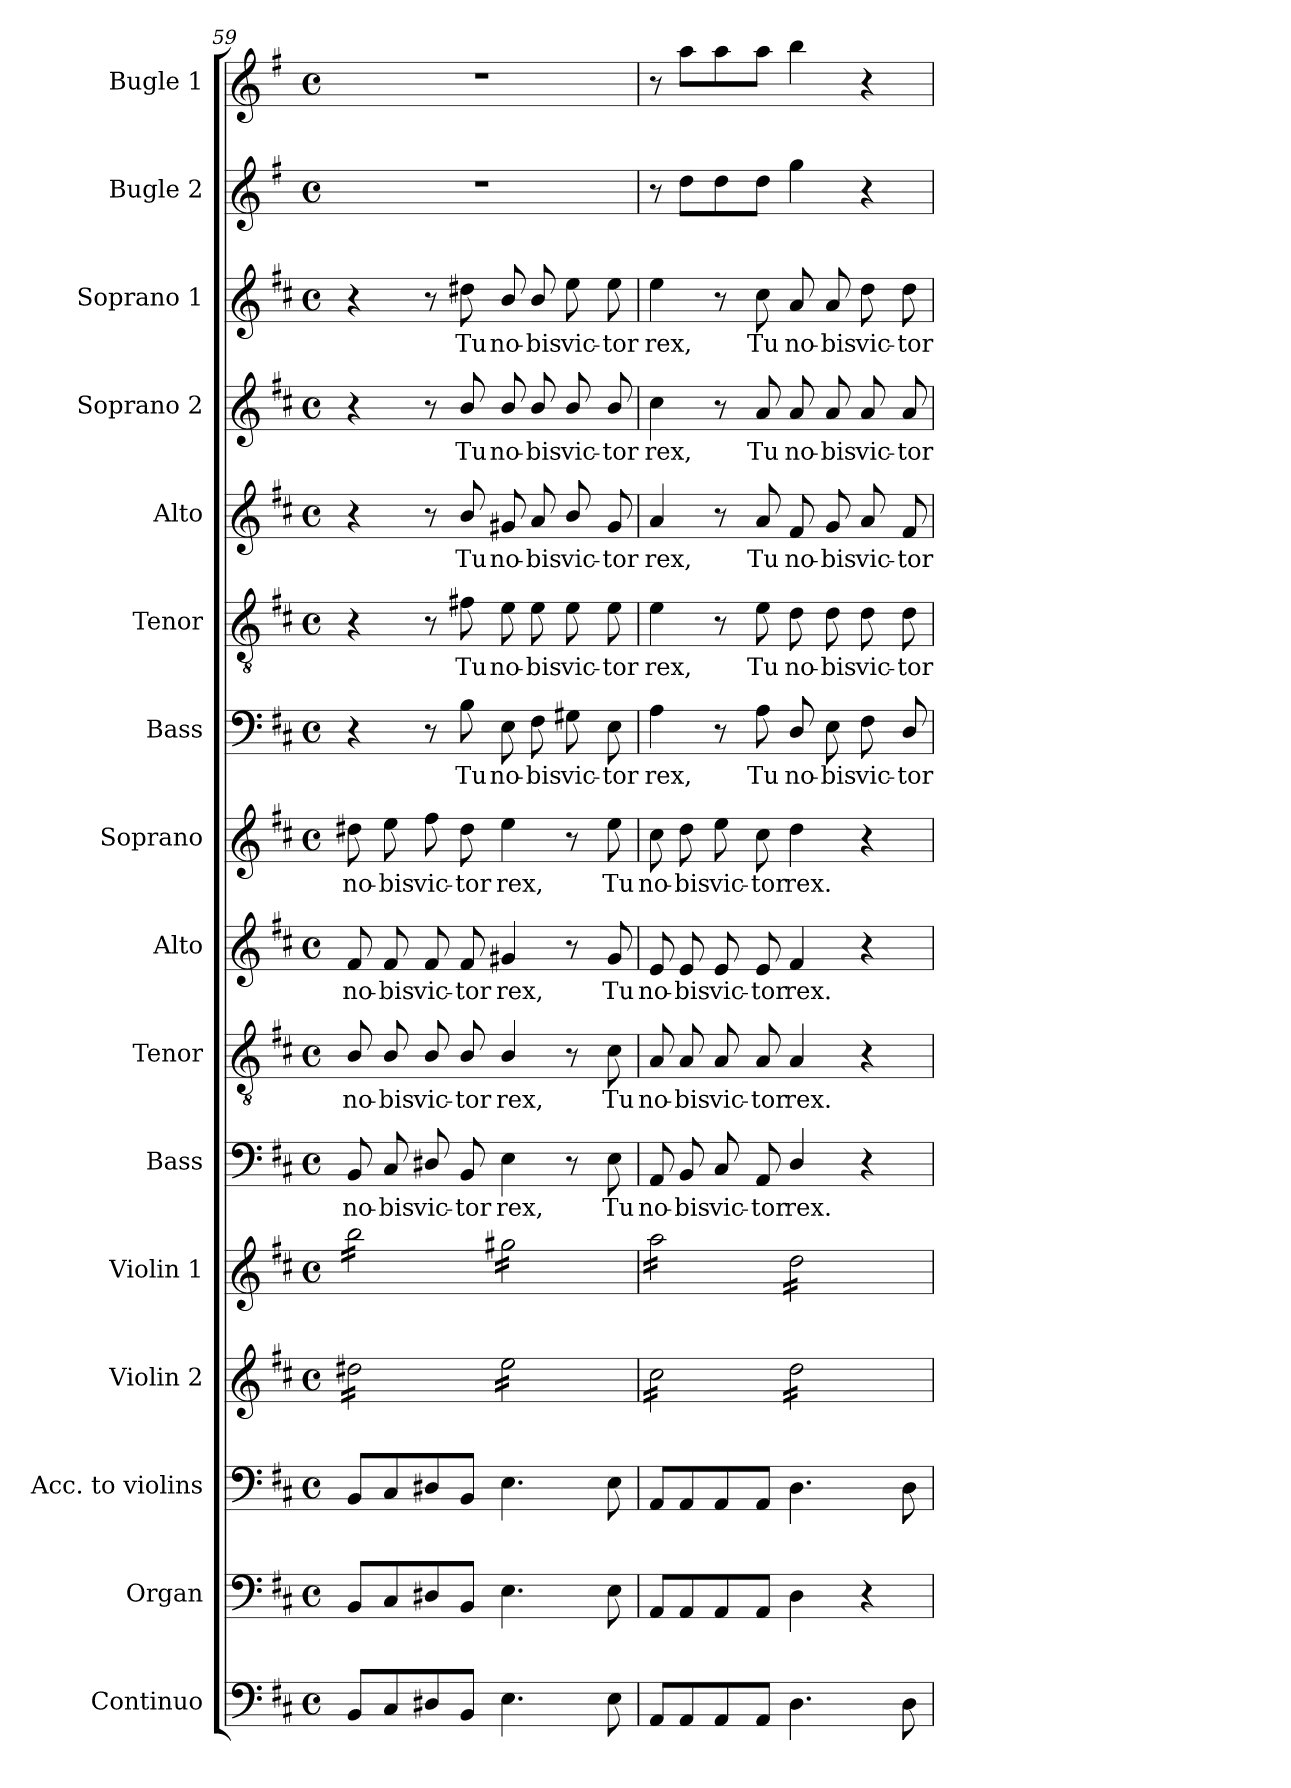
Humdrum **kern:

**kern	**kern	**kern	**kern	**kern	**kern	**text	**kern	**text	**kern	**text	**kern	**text	**kern	**text	**kern	**text	**kern	**text	**kern	**text	**kern	**text	**kern	**kern
*part16	*part15	*part14	*part13	*part12	*part11	*part11	*part10	*part10	*part9	*part9	*part8	*part8	*part7	*part7	*part6	*part6	*part5	*part5	*part4	*part4	*part3	*part3	*part2	*part1
*staff16	*staff15	*staff14	*staff13	*staff12	*staff11	*staff11	*staff10	*staff10	*staff9	*staff9	*staff8	*staff8	*staff7	*staff7	*staff6	*staff6	*staff5	*staff5	*staff4	*staff4	*staff3	*staff3	*staff2	*staff1
*I"Continuo	*I"Organ	*I"Acc. to violins	*I"Violin 2	*I"Violin 1	*I"Bass	*	*I"Tenor	*	*I"Alto	*	*I"Soprano	*	*I"Bass	*	*I"Tenor	*	*I"Alto	*	*I"Soprano 2	*	*I"Soprano 1	*	*I"Bugle  2	*I"Bugle 1
*I'Cont.	*I'Org.	*	*I'Vln. 2	*I'Vln. 1	*I'B.	*	*I'T.	*	*I'A.	*	*I'S.	*	*I'B.	*	*I'T.	*	*I'A.	*	*I'S2.	*	*I'S1.	*	*I'Bug 2	*I'Bug. 1
!!LO:PB:g=z
*clefF4	*clefF4	*clefF4	*clefG2	*clefG2	*clefF4	*	*clefGv2	*	*clefG2	*	*clefG2	*	*clefF4	*	*clefGv2	*	*clefG2	*	*clefG2	*	*clefG2	*	*clefG2	*clefG2
*	*	*	*	*	*	*	*ITrd7c12	*	*	*	*	*	*	*	*ITrd7c12	*	*	*	*	*	*	*	*ITrd3c5	*ITrd3c5
*k[f#c#]	*k[f#c#]	*k[f#c#]	*k[f#c#]	*k[f#c#]	*k[f#c#]	*	*k[f#c#]	*	*k[f#c#]	*	*k[f#c#]	*	*k[f#c#]	*	*k[f#c#]	*	*k[f#c#]	*	*k[f#c#]	*	*k[f#c#]	*	*k[f#c#]	*k[f#c#]
*D:	*D:	*D:	*D:	*D:	*D:	*	*D:	*	*D:	*	*D:	*	*D:	*	*D:	*	*D:	*	*D:	*	*D:	*	*D:	*D:
*M4/4	*M4/4	*M4/4	*M4/4	*M4/4	*M4/4	*	*M4/4	*	*M4/4	*	*M4/4	*	*M4/4	*	*M4/4	*	*M4/4	*	*M4/4	*	*M4/4	*	*M4/4	*M4/4
*met(c)	*met(c)	*met(c)	*met(c)	*met(c)	*met(c)	*	*met(c)	*	*met(c)	*	*met(c)	*	*met(c)	*	*met(c)	*	*met(c)	*	*met(c)	*	*met(c)	*	*met(c)	*met(c)
=59	=59	=59	=59	=59	=59	=59	=59	=59	=59	=59	=59	=59	=59	=59	=59	=59	=59	=59	=59	=59	=59	=59	=59	=59
!	!	!	!	!	!	!LO:LY:b:color=#000000	!	!	!	!	!	!	!	!	!	!	!	!	!	!	!	!	!	!
!	!	!	!	!	!	!	!	!LO:LY:b:color=#000000	!	!	!	!	!	!	!	!	!	!	!	!	!	!	!	!
!	!	!	!	!	!	!	!	!	!	!LO:LY:b:color=#000000	!	!	!	!	!	!	!	!	!	!	!	!	!	!
!	!	!	!	!	!	!	!	!	!	!	!	!LO:LY:b:color=#000000	!	!	!	!	!	!	!	!	!	!	!	!
*	*	*	*tremolo	*	*	*	*	*	*	*	*	*	*	*	*	*	*	*	*	*	*	*	*	*
*	*	*	*	*tremolo	*	*	*	*	*	*	*	*	*	*	*	*	*	*	*	*	*	*	*	*
8BBi/L	8BBi/L	8BBi/L	16dd#Xi\LL	16bbi\LL	8BBi/	no-	8BBi/	no-	8f#i/	no-	8dd#Xi\	no-	4r	.	4r	.	4r	.	4r	.	4r	.	1r	1r
.	.	.	16dd#Xi\	16bbi\	.	.	.	.	.	.	.	.	.	.	.	.	.	.	.	.	.	.	.	.
!	!	!	!	!	!	!LO:LY:b:color=#000000	!	!	!	!	!	!	!	!	!	!	!	!	!	!	!	!	!	!
!	!	!	!	!	!	!	!	!LO:LY:b:color=#000000	!	!	!	!	!	!	!	!	!	!	!	!	!	!	!	!
!	!	!	!	!	!	!	!	!	!	!LO:LY:b:color=#000000	!	!	!	!	!	!	!	!	!	!	!	!	!	!
!	!	!	!	!	!	!	!	!	!	!	!	!LO:LY:b:color=#000000	!	!	!	!	!	!	!	!	!	!	!	!
8C#i/	8C#i/	8C#i/	16dd#Xi\	16bbi\	8C#i/	-bis	8BBi/	-bis	8f#i/	-bis	8eei\	-bis	.	.	.	.	.	.	.	.	.	.	.	.
.	.	.	16dd#Xi\	16bbi\	.	.	.	.	.	.	.	.	.	.	.	.	.	.	.	.	.	.	.	.
!	!	!	!	!	!	!LO:LY:b:color=#000000	!	!	!	!	!	!	!	!	!	!	!	!	!	!	!	!	!	!
!	!	!	!	!	!	!	!	!LO:LY:b:color=#000000	!	!	!	!	!	!	!	!	!	!	!	!	!	!	!	!
!	!	!	!	!	!	!	!	!	!	!LO:LY:b:color=#000000	!	!	!	!	!	!	!	!	!	!	!	!	!	!
!	!	!	!	!	!	!	!	!	!	!	!	!LO:LY:b:color=#000000	!	!	!	!	!	!	!	!	!	!	!	!
8D#Xi/	8D#Xi/	8D#Xi/	16dd#Xi\	16bbi\	8D#Xi/	vic-	8BBi/	vic-	8f#i/	vic-	8ff#i\	vic-	8r	.	8r	.	8r	.	8r	.	8r	.	.	.
.	.	.	16dd#Xi\	16bbi\	.	.	.	.	.	.	.	.	.	.	.	.	.	.	.	.	.	.	.	.
!	!	!	!	!	!	!LO:LY:b:color=#000000	!	!	!	!	!	!	!	!	!	!	!	!	!	!	!	!	!	!
!	!	!	!	!	!	!	!	!LO:LY:b:color=#000000	!	!	!	!	!	!	!	!	!	!	!	!	!	!	!	!
!	!	!	!	!	!	!	!	!	!	!LO:LY:b:color=#000000	!	!	!	!	!	!	!	!	!	!	!	!	!	!
!	!	!	!	!	!	!	!	!	!	!	!	!LO:LY:b:color=#000000	!	!	!	!	!	!	!	!	!	!	!	!
!	!	!	!	!	!	!	!	!	!	!	!	!	!	!LO:LY:b:color=#000000	!	!	!	!	!	!	!	!	!	!
!	!	!	!	!	!	!	!	!	!	!	!	!	!	!	!	!LO:LY:b:color=#000000	!	!	!	!	!	!	!	!
!	!	!	!	!	!	!	!	!	!	!	!	!	!	!	!	!	!	!LO:LY:b:color=#000000	!	!	!	!	!	!
!	!	!	!	!	!	!	!	!	!	!	!	!	!	!	!	!	!	!	!	!LO:LY:b:color=#000000	!	!	!	!
!	!	!	!	!	!	!	!	!	!	!	!	!	!	!	!	!	!	!	!	!	!	!LO:LY:b:color=#000000	!	!
8BBi/J	8BBi/J	8BBi/J	16dd#Xi\	16bbi\	8BBi/	-tor	8BBi/	-tor	8f#i/	-tor	8dd#i\	-tor	8Bi\	Tu	8F#Xi\	Tu	8bi/	Tu	8bi/	Tu	8dd#Xi\	Tu	.	.
.	.	.	16dd#Xi\JJ	16bbi\JJ	.	.	.	.	.	.	.	.	.	.	.	.	.	.	.	.	.	.	.	.
!	!	!	!	!	!	!LO:LY:b:color=#000000	!	!	!	!	!	!	!	!	!	!	!	!	!	!	!	!	!	!
!	!	!	!	!	!	!	!	!LO:LY:b:color=#000000	!	!	!	!	!	!	!	!	!	!	!	!	!	!	!	!
!	!	!	!	!	!	!	!	!	!	!LO:LY:b:color=#000000	!	!	!	!	!	!	!	!	!	!	!	!	!	!
!	!	!	!	!	!	!	!	!	!	!	!	!LO:LY:b:color=#000000	!	!	!	!	!	!	!	!	!	!	!	!
!	!	!	!	!	!	!	!	!	!	!	!	!	!	!LO:LY:b:color=#000000	!	!	!	!	!	!	!	!	!	!
!	!	!	!	!	!	!	!	!	!	!	!	!	!	!	!	!LO:LY:b:color=#000000	!	!	!	!	!	!	!	!
!	!	!	!	!	!	!	!	!	!	!	!	!	!	!	!	!	!	!LO:LY:b:color=#000000	!	!	!	!	!	!
!	!	!	!	!	!	!	!	!	!	!	!	!	!	!	!	!	!	!	!	!LO:LY:b:color=#000000	!	!	!	!
!	!	!	!	!	!	!	!	!	!	!	!	!	!	!	!	!	!	!	!	!	!	!LO:LY:b:color=#000000	!	!
4.Ei\	4.Ei\	4.Ei\	16eei\LL	16gg#Xi\LL	4Ei\	rex,	4BBi/	rex,	4g#Xi/	rex,	4eei\	rex,	8Ei\	no-	8Ei\	no-	8g#Xi/	no-	8bi/	no-	8bi/	no-	.	.
.	.	.	16eei\	16gg#Xi\	.	.	.	.	.	.	.	.	.	.	.	.	.	.	.	.	.	.	.	.
!	!	!	!	!	!	!	!	!	!	!	!	!	!	!LO:LY:b:color=#000000	!	!	!	!	!	!	!	!	!	!
!	!	!	!	!	!	!	!	!	!	!	!	!	!	!	!	!LO:LY:b:color=#000000	!	!	!	!	!	!	!	!
!	!	!	!	!	!	!	!	!	!	!	!	!	!	!	!	!	!	!LO:LY:b:color=#000000	!	!	!	!	!	!
!	!	!	!	!	!	!	!	!	!	!	!	!	!	!	!	!	!	!	!	!LO:LY:b:color=#000000	!	!	!	!
!	!	!	!	!	!	!	!	!	!	!	!	!	!	!	!	!	!	!	!	!	!	!LO:LY:b:color=#000000	!	!
.	.	.	16eei\	16gg#Xi\	.	.	.	.	.	.	.	.	8F#i\	-bis	8Ei\	-bis	8ai/	-bis	8bi/	-bis	8bi/	-bis	.	.
.	.	.	16eei\	16gg#Xi\	.	.	.	.	.	.	.	.	.	.	.	.	.	.	.	.	.	.	.	.
!	!	!	!	!	!	!	!	!	!	!	!	!	!	!LO:LY:b:color=#000000	!	!	!	!	!	!	!	!	!	!
!	!	!	!	!	!	!	!	!	!	!	!	!	!	!	!	!LO:LY:b:color=#000000	!	!	!	!	!	!	!	!
!	!	!	!	!	!	!	!	!	!	!	!	!	!	!	!	!	!	!LO:LY:b:color=#000000	!	!	!	!	!	!
!	!	!	!	!	!	!	!	!	!	!	!	!	!	!	!	!	!	!	!	!LO:LY:b:color=#000000	!	!	!	!
!	!	!	!	!	!	!	!	!	!	!	!	!	!	!	!	!	!	!	!	!	!	!LO:LY:b:color=#000000	!	!
.	.	.	16eei\	16gg#Xi\	8r	.	8r	.	8r	.	8r	.	8G#Xi\	vic-	8Ei\	vic-	8bi/	vic-	8bi/	vic-	8eei\	vic-	.	.
.	.	.	16eei\	16gg#Xi\	.	.	.	.	.	.	.	.	.	.	.	.	.	.	.	.	.	.	.	.
!	!	!	!	!	!	!LO:LY:b:color=#000000	!	!	!	!	!	!	!	!	!	!	!	!	!	!	!	!	!	!
!	!	!	!	!	!	!	!	!LO:LY:b:color=#000000	!	!	!	!	!	!	!	!	!	!	!	!	!	!	!	!
!	!	!	!	!	!	!	!	!	!	!LO:LY:b:color=#000000	!	!	!	!	!	!	!	!	!	!	!	!	!	!
!	!	!	!	!	!	!	!	!	!	!	!	!LO:LY:b:color=#000000	!	!	!	!	!	!	!	!	!	!	!	!
!	!	!	!	!	!	!	!	!	!	!	!	!	!	!LO:LY:b:color=#000000	!	!	!	!	!	!	!	!	!	!
!	!	!	!	!	!	!	!	!	!	!	!	!	!	!	!	!LO:LY:b:color=#000000	!	!	!	!	!	!	!	!
!	!	!	!	!	!	!	!	!	!	!	!	!	!	!	!	!	!	!LO:LY:b:color=#000000	!	!	!	!	!	!
!	!	!	!	!	!	!	!	!	!	!	!	!	!	!	!	!	!	!	!	!LO:LY:b:color=#000000	!	!	!	!
!	!	!	!	!	!	!	!	!	!	!	!	!	!	!	!	!	!	!	!	!	!	!LO:LY:b:color=#000000	!	!
8Ei\	8Ei\	8Ei\	16eei\	16gg#Xi\	8Ei\	Tu	8C#i\	Tu	8g#i/	Tu	8eei\	Tu	8Ei\	-tor	8Ei\	-tor	8g#i/	-tor	8bi/	-tor	8eei\	-tor	.	.
.	.	.	16eei\JJ	16gg#Xi\JJ	.	.	.	.	.	.	.	.	.	.	.	.	.	.	.	.	.	.	.	.
=60	=60	=60	=60	=60	=60	=60	=60	=60	=60	=60	=60	=60	=60	=60	=60	=60	=60	=60	=60	=60	=60	=60	=60	=60
!	!	!	!	!	!	!LO:LY:b:color=#000000	!	!	!	!	!	!	!	!	!	!	!	!	!	!	!	!	!	!
!	!	!	!	!	!	!	!	!LO:LY:b:color=#000000	!	!	!	!	!	!	!	!	!	!	!	!	!	!	!	!
!	!	!	!	!	!	!	!	!	!	!LO:LY:b:color=#000000	!	!	!	!	!	!	!	!	!	!	!	!	!	!
!	!	!	!	!	!	!	!	!	!	!	!	!LO:LY:b:color=#000000	!	!	!	!	!	!	!	!	!	!	!	!
!	!	!	!	!	!	!	!	!	!	!	!	!	!	!LO:LY:b:color=#000000	!	!	!	!	!	!	!	!	!	!
!	!	!	!	!	!	!	!	!	!	!	!	!	!	!	!	!LO:LY:b:color=#000000	!	!	!	!	!	!	!	!
!	!	!	!	!	!	!	!	!	!	!	!	!	!	!	!	!	!	!LO:LY:b:color=#000000	!	!	!	!	!	!
!	!	!	!	!	!	!	!	!	!	!	!	!	!	!	!	!	!	!	!	!LO:LY:b:color=#000000	!	!	!	!
!	!	!	!	!	!	!	!	!	!	!	!	!	!	!	!	!	!	!	!	!	!	!LO:LY:b:color=#000000	!	!
8AAi/L	8AAi/L	8AAi/L	16cc#i\LL	16aai\LL	8AAi/	no-	8AAi/	no-	8ei/	no-	8cc#i\	no-	4Ai\	rex,	4Ei\	rex,	4ai/	rex,	4cc#i\	rex,	4eei\	rex,	8r	8r
.	.	.	16cc#i\	16aai\	.	.	.	.	.	.	.	.	.	.	.	.	.	.	.	.	.	.	.	.
!	!	!	!	!	!	!LO:LY:b:color=#000000	!	!	!	!	!	!	!	!	!	!	!	!	!	!	!	!	!	!
!	!	!	!	!	!	!	!	!LO:LY:b:color=#000000	!	!	!	!	!	!	!	!	!	!	!	!	!	!	!	!
!	!	!	!	!	!	!	!	!	!	!LO:LY:b:color=#000000	!	!	!	!	!	!	!	!	!	!	!	!	!	!
!	!	!	!	!	!	!	!	!	!	!	!	!LO:LY:b:color=#000000	!	!	!	!	!	!	!	!	!	!	!	!
8AAi/	8AAi/	8AAi/	16cc#i\	16aai\	8BBi/	-bis	8AAi/	-bis	8ei/	-bis	8ddi\	-bis	.	.	.	.	.	.	.	.	.	.	8ai\L	8eei\L
.	.	.	16cc#i\	16aai\	.	.	.	.	.	.	.	.	.	.	.	.	.	.	.	.	.	.	.	.
!	!	!	!	!	!	!LO:LY:b:color=#000000	!	!	!	!	!	!	!	!	!	!	!	!	!	!	!	!	!	!
!	!	!	!	!	!	!	!	!LO:LY:b:color=#000000	!	!	!	!	!	!	!	!	!	!	!	!	!	!	!	!
!	!	!	!	!	!	!	!	!	!	!LO:LY:b:color=#000000	!	!	!	!	!	!	!	!	!	!	!	!	!	!
!	!	!	!	!	!	!	!	!	!	!	!	!LO:LY:b:color=#000000	!	!	!	!	!	!	!	!	!	!	!	!
8AAi/	8AAi/	8AAi/	16cc#i\	16aai\	8C#i/	vic-	8AAi/	vic-	8ei/	vic-	8eei\	vic-	8r	.	8r	.	8r	.	8r	.	8r	.	8ai\	8eei\
.	.	.	16cc#i\	16aai\	.	.	.	.	.	.	.	.	.	.	.	.	.	.	.	.	.	.	.	.
!	!	!	!	!	!	!LO:LY:b:color=#000000	!	!	!	!	!	!	!	!	!	!	!	!	!	!	!	!	!	!
!	!	!	!	!	!	!	!	!LO:LY:b:color=#000000	!	!	!	!	!	!	!	!	!	!	!	!	!	!	!	!
!	!	!	!	!	!	!	!	!	!	!LO:LY:b:color=#000000	!	!	!	!	!	!	!	!	!	!	!	!	!	!
!	!	!	!	!	!	!	!	!	!	!	!	!LO:LY:b:color=#000000	!	!	!	!	!	!	!	!	!	!	!	!
!	!	!	!	!	!	!	!	!	!	!	!	!	!	!LO:LY:b:color=#000000	!	!	!	!	!	!	!	!	!	!
!	!	!	!	!	!	!	!	!	!	!	!	!	!	!	!	!LO:LY:b:color=#000000	!	!	!	!	!	!	!	!
!	!	!	!	!	!	!	!	!	!	!	!	!	!	!	!	!	!	!LO:LY:b:color=#000000	!	!	!	!	!	!
!	!	!	!	!	!	!	!	!	!	!	!	!	!	!	!	!	!	!	!	!LO:LY:b:color=#000000	!	!	!	!
!	!	!	!	!	!	!	!	!	!	!	!	!	!	!	!	!	!	!	!	!	!	!LO:LY:b:color=#000000	!	!
8AAi/J	8AAi/J	8AAi/J	16cc#i\	16aai\	8AAi/	-tor	8AAi/	-tor	8ei/	-tor	8cc#i\	-tor	8Ai\	Tu	8Ei\	Tu	8ai/	Tu	8ai/	Tu	8cc#i\	Tu	8ai\J	8eei\J
.	.	.	16cc#i\JJ	16aai\JJ	.	.	.	.	.	.	.	.	.	.	.	.	.	.	.	.	.	.	.	.
!	!	!	!	!	!	!LO:LY:b:color=#000000	!	!	!	!	!	!	!	!	!	!	!	!	!	!	!	!	!	!
!	!	!	!	!	!	!	!	!LO:LY:b:color=#000000	!	!	!	!	!	!	!	!	!	!	!	!	!	!	!	!
!	!	!	!	!	!	!	!	!	!	!LO:LY:b:color=#000000	!	!	!	!	!	!	!	!	!	!	!	!	!	!
!	!	!	!	!	!	!	!	!	!	!	!	!LO:LY:b:color=#000000	!	!	!	!	!	!	!	!	!	!	!	!
!	!	!	!	!	!	!	!	!	!	!	!	!	!	!LO:LY:b:color=#000000	!	!	!	!	!	!	!	!	!	!
!	!	!	!	!	!	!	!	!	!	!	!	!	!	!	!	!LO:LY:b:color=#000000	!	!	!	!	!	!	!	!
!	!	!	!	!	!	!	!	!	!	!	!	!	!	!	!	!	!	!LO:LY:b:color=#000000	!	!	!	!	!	!
!	!	!	!	!	!	!	!	!	!	!	!	!	!	!	!	!	!	!	!	!LO:LY:b:color=#000000	!	!	!	!
!	!	!	!	!	!	!	!	!	!	!	!	!	!	!	!	!	!	!	!	!	!	!LO:LY:b:color=#000000	!	!
4.Di\	4Di\	4.Di\	16ddi\LL	16ddi\LL	4Di/	rex.	4AAi/	rex.	4f#i/	rex.	4ddi\	rex.	8Di/	no-	8Di\	no-	8f#i/	no-	8ai/	no-	8ai/	no-	4ddi\	4ff#i\
.	.	.	16ddi\	16ddi\	.	.	.	.	.	.	.	.	.	.	.	.	.	.	.	.	.	.	.	.
!	!	!	!	!	!	!	!	!	!	!	!	!	!	!LO:LY:b:color=#000000	!	!	!	!	!	!	!	!	!	!
!	!	!	!	!	!	!	!	!	!	!	!	!	!	!	!	!LO:LY:b:color=#000000	!	!	!	!	!	!	!	!
!	!	!	!	!	!	!	!	!	!	!	!	!	!	!	!	!	!	!LO:LY:b:color=#000000	!	!	!	!	!	!
!	!	!	!	!	!	!	!	!	!	!	!	!	!	!	!	!	!	!	!	!LO:LY:b:color=#000000	!	!	!	!
!	!	!	!	!	!	!	!	!	!	!	!	!	!	!	!	!	!	!	!	!	!	!LO:LY:b:color=#000000	!	!
.	.	.	16ddi\	16ddi\	.	.	.	.	.	.	.	.	8Ei\	-bis	8Di\	-bis	8gi/	-bis	8ai/	-bis	8ai/	-bis	.	.
.	.	.	16ddi\	16ddi\	.	.	.	.	.	.	.	.	.	.	.	.	.	.	.	.	.	.	.	.
!	!	!	!	!	!	!	!	!	!	!	!	!	!	!LO:LY:b:color=#000000	!	!	!	!	!	!	!	!	!	!
!	!	!	!	!	!	!	!	!	!	!	!	!	!	!	!	!LO:LY:b:color=#000000	!	!	!	!	!	!	!	!
!	!	!	!	!	!	!	!	!	!	!	!	!	!	!	!	!	!	!LO:LY:b:color=#000000	!	!	!	!	!	!
!	!	!	!	!	!	!	!	!	!	!	!	!	!	!	!	!	!	!	!	!LO:LY:b:color=#000000	!	!	!	!
!	!	!	!	!	!	!	!	!	!	!	!	!	!	!	!	!	!	!	!	!	!	!LO:LY:b:color=#000000	!	!
.	4r	.	16ddi\	16ddi\	4r	.	4r	.	4r	.	4r	.	8F#i\	vic-	8Di\	vic-	8ai/	vic-	8ai/	vic-	8ddi\	vic-	4r	4r
.	.	.	16ddi\	16ddi\	.	.	.	.	.	.	.	.	.	.	.	.	.	.	.	.	.	.	.	.
!	!	!	!	!	!	!	!	!	!	!	!	!	!	!LO:LY:b:color=#000000	!	!	!	!	!	!	!	!	!	!
!	!	!	!	!	!	!	!	!	!	!	!	!	!	!	!	!LO:LY:b:color=#000000	!	!	!	!	!	!	!	!
!	!	!	!	!	!	!	!	!	!	!	!	!	!	!	!	!	!	!LO:LY:b:color=#000000	!	!	!	!	!	!
!	!	!	!	!	!	!	!	!	!	!	!	!	!	!	!	!	!	!	!	!LO:LY:b:color=#000000	!	!	!	!
!	!	!	!	!	!	!	!	!	!	!	!	!	!	!	!	!	!	!	!	!	!	!LO:LY:b:color=#000000	!	!
8Di\	.	8Di\	16ddi\	16ddi\	.	.	.	.	.	.	.	.	8Di/	-tor	8Di\	-tor	8f#i/	-tor	8ai/	-tor	8ddi\	-tor	.	.
.	.	.	16ddi\JJ	16ddi\JJ	.	.	.	.	.	.	.	.	.	.	.	.	.	.	.	.	.	.	.	.
*	*	*	*	*Xtremolo	*	*	*	*	*	*	*	*	*	*	*	*	*	*	*	*	*	*	*	*
*	*	*	*Xtremolo	*	*	*	*	*	*	*	*	*	*	*	*	*	*	*	*	*	*	*	*	*
=	=	=	=	=	=	=	=	=	=	=	=	=	=	=	=	=	=	=	=	=	=	=	=	=
*-	*-	*-	*-	*-	*-	*-	*-	*-	*-	*-	*-	*-	*-	*-	*-	*-	*-	*-	*-	*-	*-	*-	*-	*-
